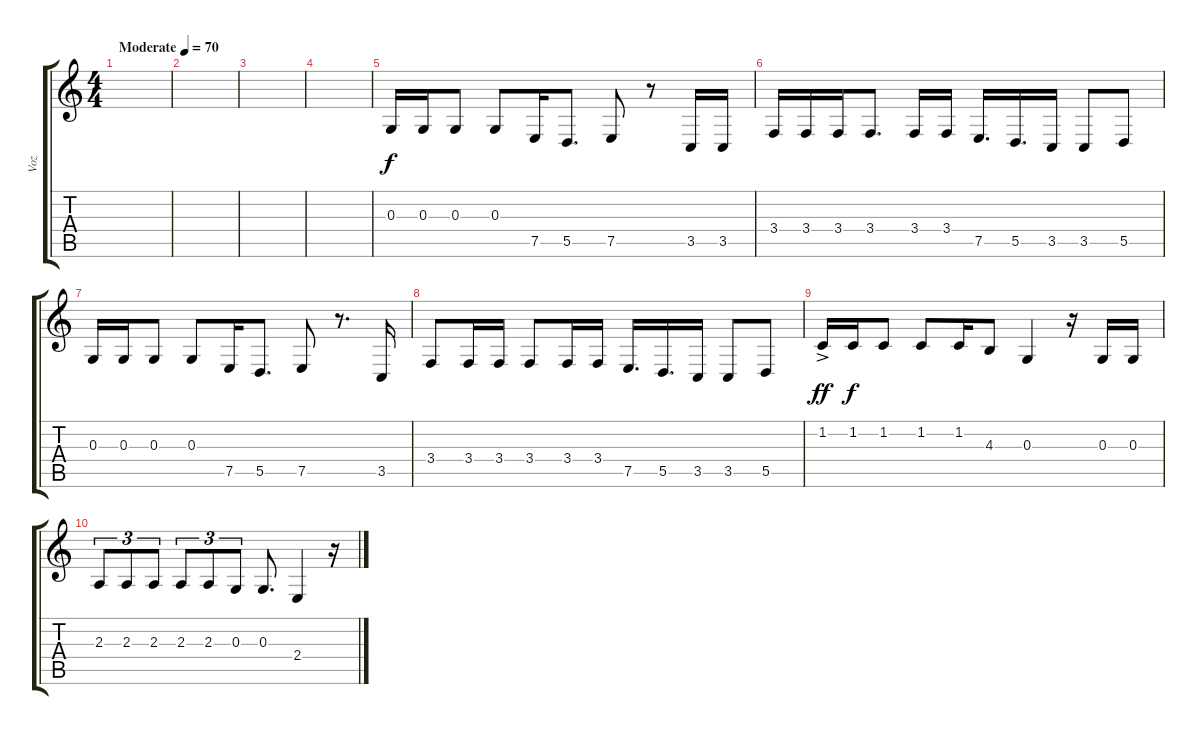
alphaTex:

\track ("Voz" "Voz") {instrument tenorsax}
\staff {score tabs}
\tuning (E4 B3 G3 D3 A2 E2) {hide}
\ts (4 4)
\tempo (70 "Moderate")
\clef g2
\ks c
|
|
|
|
0.3.16 0.3.16 0.3.8 0.3.8 7.5.16 5.5.8{d} 7.5.8 r.8 3.5.16 3.5.16 |
3.4.16 3.4.16 3.4.16 3.4.8{d} 3.4.16 3.4.16 7.5.16{d} 5.5.16{d} 3.5.16 3.5.8 5.5.8 |
0.3.16 0.3.16 0.3.8 0.3.8 7.5.16 5.5.8{d} 7.5.8 r.8{d} 3.5.16 |
3.4.8 3.4.16 3.4.16 3.4.8 3.4.16 3.4.16 7.5.16{d} 5.5.16{d} 3.5.16 3.5.8 5.5.8 |
1.2{ac}.16{dy ff} 1.2.16{dy f} 1.2.8 1.2.8 1.2.16 4.3.8 0.3.4 r.16 0.3.16 0.3.16 |
2.3.8{tu (3 2)} 2.3.8{tu (3 2)} 2.3.8{tu (3 2)} 2.3.8{tu (3 2)} 2.3.8{tu (3 2)} 0.3.8{tu (3 2)} 0.3.8{d} 2.4.4 r.16
